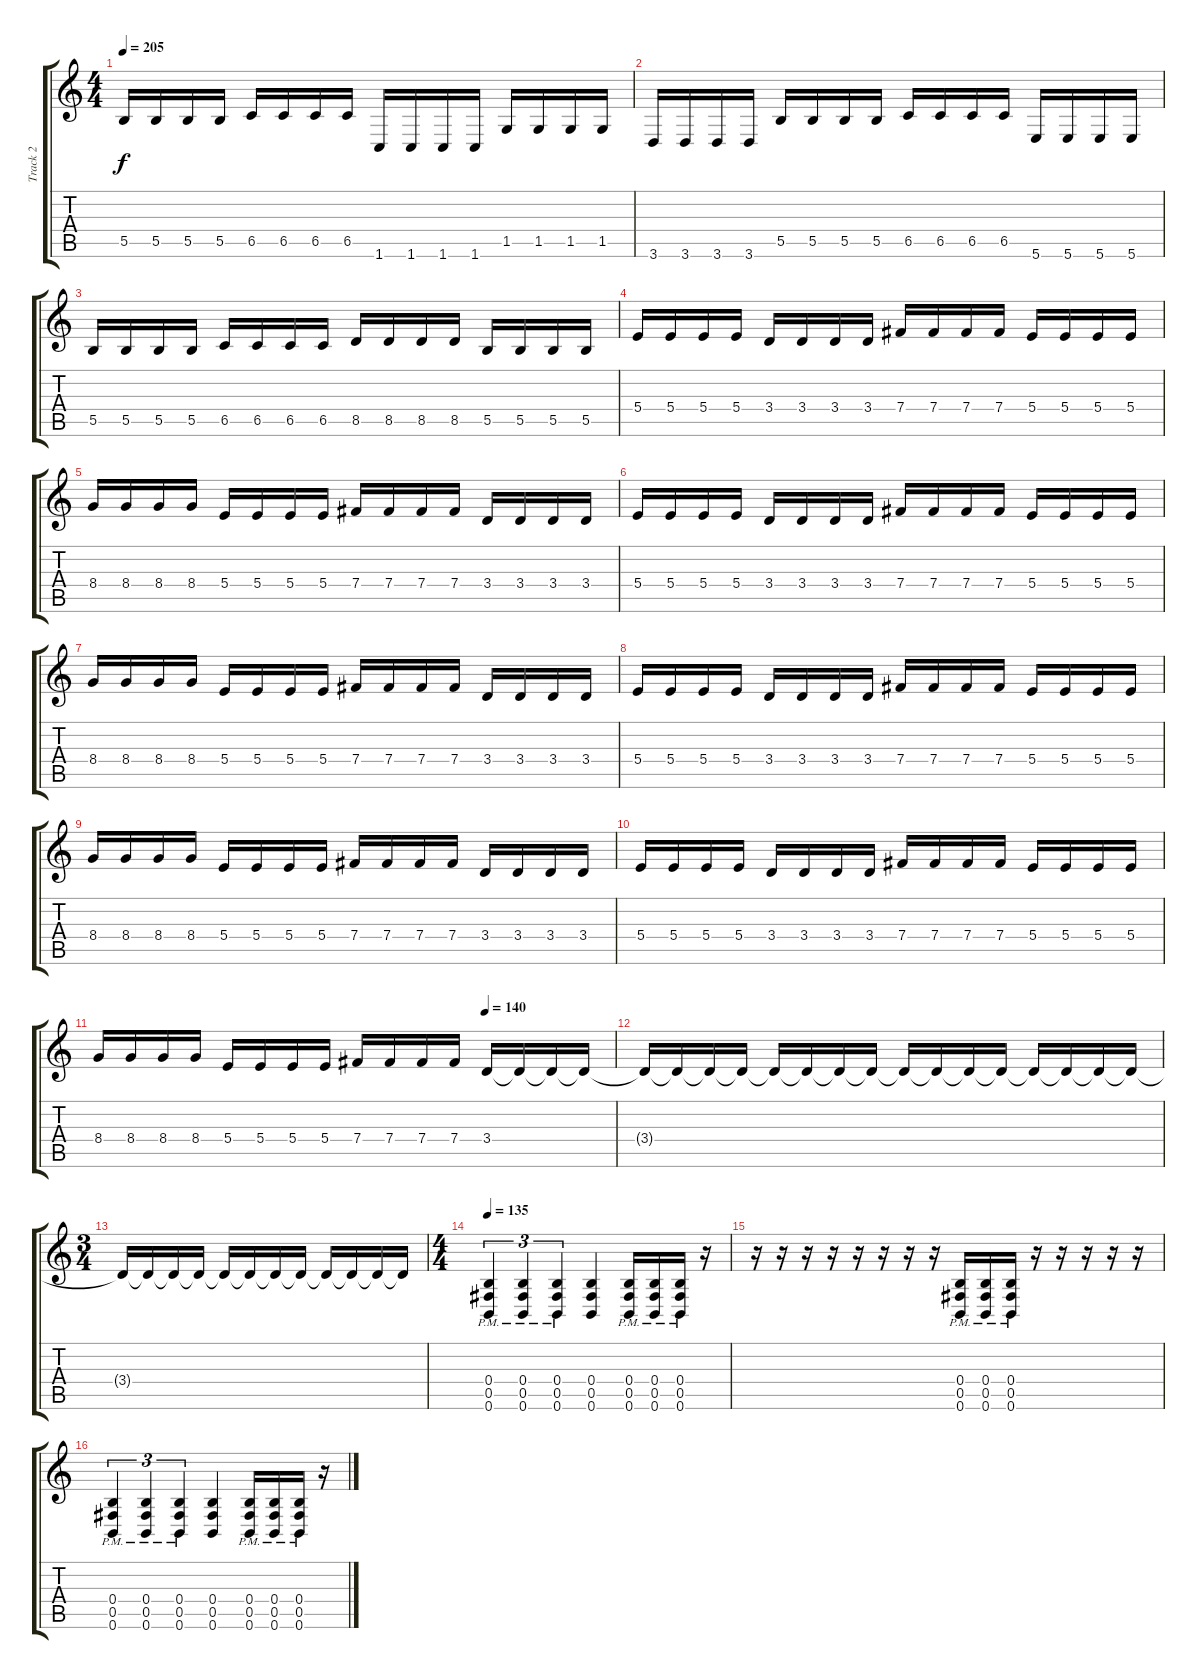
\track ("Track 2" "Track 2") {instrument distortionguitar}
\staff {score tabs}
\tuning (Db4 Ab3 E3 B2 Gb2 B1) {hide}
\ts (4 4)
\tempo 205
\clef g2
\ks c
5.5.16{dy f} 5.5.16 5.5.16 5.5.16 6.5.16 6.5.16 6.5.16 6.5.16 1.6.16 1.6.16 1.6.16 1.6.16 1.5.16 1.5.16 1.5.16 1.5.16 |
3.6.16 3.6.16 3.6.16 3.6.16 5.5.16 5.5.16 5.5.16 5.5.16 6.5.16 6.5.16 6.5.16 6.5.16 5.6.16 5.6.16 5.6.16 5.6.16 |
5.5.16 5.5.16 5.5.16 5.5.16 6.5.16 6.5.16 6.5.16 6.5.16 8.5.16 8.5.16 8.5.16 8.5.16 5.5.16 5.5.16 5.5.16 5.5.16 |
5.4.16 5.4.16 5.4.16 5.4.16 3.4.16 3.4.16 3.4.16 3.4.16 7.4.16 7.4.16 7.4.16 7.4.16 5.4.16 5.4.16 5.4.16 5.4.16 |
8.4.16 8.4.16 8.4.16 8.4.16 5.4.16 5.4.16 5.4.16 5.4.16 7.4.16 7.4.16 7.4.16 7.4.16 3.4.16 3.4.16 3.4.16 3.4.16 |
5.4.16 5.4.16 5.4.16 5.4.16 3.4.16 3.4.16 3.4.16 3.4.16 7.4.16 7.4.16 7.4.16 7.4.16 5.4.16 5.4.16 5.4.16 5.4.16 |
8.4.16 8.4.16 8.4.16 8.4.16 5.4.16 5.4.16 5.4.16 5.4.16 7.4.16 7.4.16 7.4.16 7.4.16 3.4.16 3.4.16 3.4.16 3.4.16 |
5.4.16 5.4.16 5.4.16 5.4.16 3.4.16 3.4.16 3.4.16 3.4.16 7.4.16 7.4.16 7.4.16 7.4.16 5.4.16 5.4.16 5.4.16 5.4.16 |
8.4.16 8.4.16 8.4.16 8.4.16 5.4.16 5.4.16 5.4.16 5.4.16 7.4.16 7.4.16 7.4.16 7.4.16 3.4.16 3.4.16 3.4.16 3.4.16 |
5.4.16 5.4.16 5.4.16 5.4.16 3.4.16 3.4.16 3.4.16 3.4.16 7.4.16 7.4.16 7.4.16 7.4.16 5.4.16 5.4.16 5.4.16 5.4.16 |
\tempo (140 0.75)
8.4.16 8.4.16 8.4.16 8.4.16 5.4.16 5.4.16 5.4.16 5.4.16 7.4.16 7.4.16 7.4.16 7.4.16 3.4.16 3.4{t}.16 3.4{t}.16 3.4{t}.16 |
3.4{t}.16 3.4{t}.16 3.4{t}.16 3.4{t}.16 3.4{t}.16 3.4{t}.16 3.4{t}.16 3.4{t}.16 3.4{t}.16 3.4{t}.16 3.4{t}.16 3.4{t}.16 3.4{t}.16 3.4{t}.16 3.4{t}.16 3.4{t}.16 |
\ts (3 4)
3.4{t}.16 3.4{t}.16 3.4{t}.16 3.4{t}.16 3.4{t}.16 3.4{t}.16 3.4{t}.16 3.4{t}.16 3.4{t}.16 3.4{t}.16 3.4{t}.16 3.4{t}.16 |
\ts (4 4)
\tempo 135
(0.4{pm} 0.5{pm} 0.6{pm}).4{tu (3 2)} (0.4{pm} 0.5{pm} 0.6{pm}).4{tu (3 2)} (0.4{pm} 0.5{pm} 0.6{pm}).4{tu (3 2)} (0.4 0.5 0.6).4 (0.4{pm} 0.5{pm} 0.6{pm}).16 (0.4{pm} 0.5{pm} 0.6{pm}).16 (0.4{pm} 0.5{pm} 0.6{pm}).16 r.16 |
r.16 r.16 r.16 r.16 r.16 r.16 r.16 r.16 (0.4{pm} 0.5{pm} 0.6{pm}).16 (0.4{pm} 0.5{pm} 0.6{pm}).16 (0.4{pm} 0.5{pm} 0.6{pm}).16 r.16 r.16 r.16 r.16 r.16 |
(0.4{pm} 0.5{pm} 0.6{pm}).4{tu (3 2)} (0.4{pm} 0.5{pm} 0.6{pm}).4{tu (3 2)} (0.4{pm} 0.5{pm} 0.6{pm}).4{tu (3 2)} (0.4 0.5 0.6).4 (0.4{pm} 0.5{pm} 0.6{pm}).16 (0.4{pm} 0.5{pm} 0.6{pm}).16 (0.4{pm} 0.5{pm} 0.6{pm}).16 r.16
